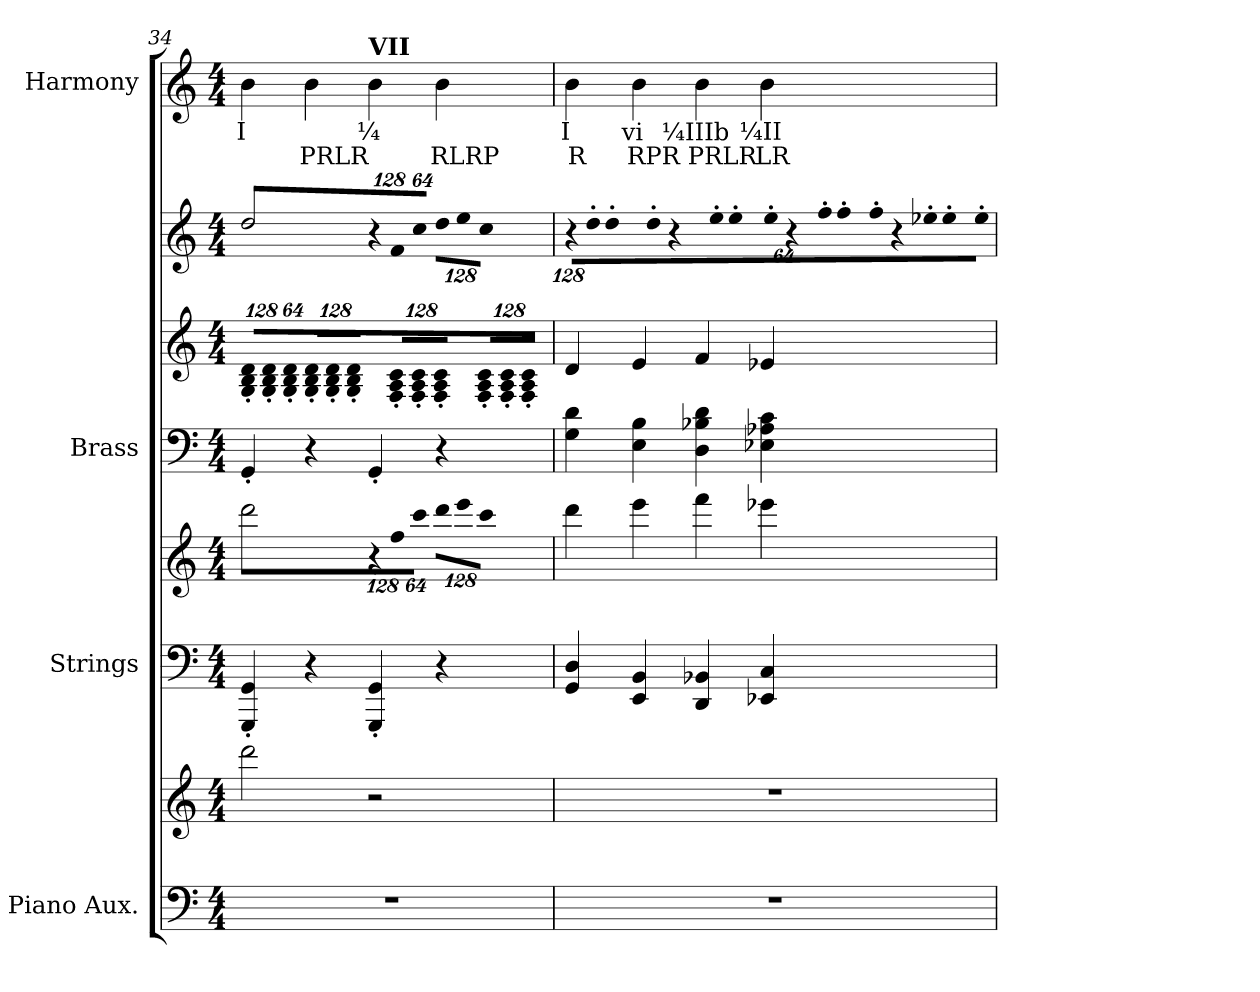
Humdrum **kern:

**kern	**kern	**kern	**kern	**kern	**kern	**kern	**kern	**text
*part4	*part4	*part3	*part3	*part2	*part2	*part2	*part1	*part1
*staff8	*staff7	*staff6	*staff5	*staff4	*staff3	*staff2	*staff1	*staff1
*I"Piano Aux.	*	*I"Strings	*	*I"Brass	*	*	*I"Harmony	*
*I'Pno. Aux.	*	*I'Str.	*	*I'Br.	*	*	*I'Hrm.	*
*clefF4	*clefG2	*clefF4	*clefG2	*clefF4	*clefG2	*clefG2	*clefG2	*
*k[]	*k[]	*k[]	*k[]	*k[]	*k[]	*k[]	*k[]	*
*M4/4	*M4/4	*M4/4	*M4/4	*M4/4	*M4/4	*M4/4	*M4/4	*
*	*	*	*	*	*Xbrackettup	*	*	*
=34	=34	=34	=34	=34	=34	=34	=34	=34
!	!	!	!	!	!	!	!LO:TX:b:cj:t=I	!
!	!	!	!	!	!LO:N:vis=8	!	!	!
1r	2dddi\	4GGGi/' 4GGi'	2dddi\	4GG'i/	1024%85Gi/' 1024%85Bi' 1024%85di'L	2ddi\	4bi	.
!	!	!	!	!	!LO:N:vis=8	!	!	!
.	.	.	.	.	1024%85Gi/' 1024%85Bi' 1024%85di'	.	.	.
!	!	!	!	!	!LO:N:vis=8	!	!	!
.	.	.	.	.	512%43Gi/' 512%43Bi' 512%43di'J	.	.	.
!	!	!	!	!	!LO:N:vis=8	!	!	!
!	!	!	!	!	!	!	!	!LO:LY:b:color=#000000
.	.	4r	.	4r	1024%85Gi/' 1024%85Bi' 1024%85di'L	.	4bi	PRLR
!	!	!	!	!	!LO:N:vis=8	!	!	!
.	.	.	.	.	1024%85Gi/' 1024%85Bi' 1024%85di'	.	.	.
!	!	!	!	!	!LO:N:vis=8	!	!	!
.	.	.	.	.	512%43Gi/' 512%43Bi' 512%43di'J	.	.	.
*	*	*	*Xbrackettup	*	*	*	*	*
!	!	!	!LO:N:vis=8	!	!LO:N:vis=8	!	!	!
*	*	*	*	*	*	*Xbrackettup	*	*
!	!	!	!	!	!	!	!LO:TX:b:cj:t=¼	!
!	!	!	!	!	!	!	!LO:TX:B:t=VII	!
!	!	!	!	!	!	!LO:N:vis=8	!	!
.	2r	4GGGi/' 4GGi'	1024%85r	4GG'i/	1024%85Fi/' 1024%85Ai' 1024%85ci'L	1024%85r	4bi	.
!	!	!	!LO:N:vis=8	!	!LO:N:vis=8	!LO:N:vis=8	!	!
.	.	.	1024%85ffi\	.	1024%85Fi/' 1024%85Ai' 1024%85ci'	1024%85fi/	.	.
!	!	!	!LO:N:vis=8	!	!LO:N:vis=8	!LO:N:vis=8	!	!
.	.	.	512%43ccci\J	.	512%43Fi/' 512%43Ai' 512%43ci'J	512%43cci/J	.	.
!	!	!	!LO:N:vis=8	!	!LO:N:vis=8	!LO:N:vis=8	!	!
!	!	!	!	!	!	!	!	!LO:LY:b:color=#000000
.	.	4r	1024%85dddi\L	4r	1024%85Fi/' 1024%85Ai' 1024%85ci'L	1024%85ddi\L	4bi	RLRP
!	!	!	!LO:N:vis=8	!	!LO:N:vis=8	!LO:N:vis=8	!	!
.	.	.	1024%85eeei\	.	1024%85Fi/' 1024%85Ai' 1024%85ci'	1024%85eei\	.	.
!	!	!	!LO:N:vis=8	!	!LO:N:vis=8	!LO:N:vis=8	!	!
.	.	.	512%43ccci\J	.	512%43Fi/' 512%43Ai' 512%43ci'J	512%43cci\J	.	.
!!LO:LB:g=z
=35	=35	=35	=35	=35	=35	=35	=35	=35
!	!	!	!	!	!	!LO:N:vis=8	!	!
!	!	!	!	!	!	!	!LO:TX:b:cj:t=I	!
!	!	!	!	!	!	!	!	!LO:LY:b:color=#000000
1r	1r	4GGi/ 4Di	4dddi\	4Gi\ 4di	4di/	1024%85r	4bi	R
!	!	!	!	!	!	!LO:N:vis=16	!	!
.	.	.	.	.	.	1024%43dd'i\L	.	.
!	!	!	!	!	!	!LO:N:vis=16	!	!
.	.	.	.	.	.	512%21dd'i\J	.	.
!	!	!	!	!	!	!LO:N:vis=8	!	!
.	.	.	.	.	.	512%43dd'i\J	.	.
!	!	!	!	!	!	!LO:N:vis=8	!	!
!	!	!	!	!	!	!	!LO:TX:b:cj:t=vi	!
!	!	!	!	!	!	!	!	!LO:LY:b:color=#000000
.	.	4EEi/ 4BBi	4eeei\	4Ei\ 4Bi	4ei/	1024%85r	4bi	RPR
!	!	!	!	!	!	!LO:N:vis=16	!	!
.	.	.	.	.	.	1024%43ee'i\L	.	.
!	!	!	!	!	!	!LO:N:vis=16	!	!
.	.	.	.	.	.	512%21ee'i\J	.	.
!	!	!	!	!	!	!LO:N:vis=8	!	!
.	.	.	.	.	.	512%43ee'i\J	.	.
!	!	!	!	!	!	!LO:N:vis=8	!	!
!	!	!	!	!	!	!	!LO:TX:b:cj:t=¼IIIb	!
!	!	!	!	!	!	!	!	!LO:LY:b:color=#000000
.	.	4DDi/ 4BB-Xi	4fffi\	4Di\ 4B-Xi 4di	4fi/	1024%85r	4bi	PRLR
!	!	!	!	!	!	!LO:N:vis=16	!	!
.	.	.	.	.	.	1024%43ff'i\L	.	.
!	!	!	!	!	!	!LO:N:vis=16	!	!
.	.	.	.	.	.	512%21ff'i\J	.	.
!	!	!	!	!	!	!LO:N:vis=8	!	!
.	.	.	.	.	.	512%43ff'i\J	.	.
!	!	!	!	!	!	!LO:N:vis=8	!	!
!	!	!	!	!	!	!	!LO:TX:b:cj:t=¼II	!
!	!	!	!	!	!	!	!	!LO:LY:b:color=#000000
.	.	4EE-Xi/ 4Ci	4eee-Xi\	4E-Xi\ 4A-Xi 4ci	4e-Xi/	1024%85r	4bi	LR
!	!	!	!	!	!	!LO:N:vis=16	!	!
.	.	.	.	.	.	1024%43ee-X'i\L	.	.
!	!	!	!	!	!	!LO:N:vis=16	!	!
.	.	.	.	.	.	512%21ee-'i\J	.	.
!	!	!	!	!	!	!LO:N:vis=8	!	!
.	.	.	.	.	.	512%43ee-'i\J	.	.
=	=	=	=	=	=	=	=	=
*-	*-	*-	*-	*-	*-	*-	*-	*-
